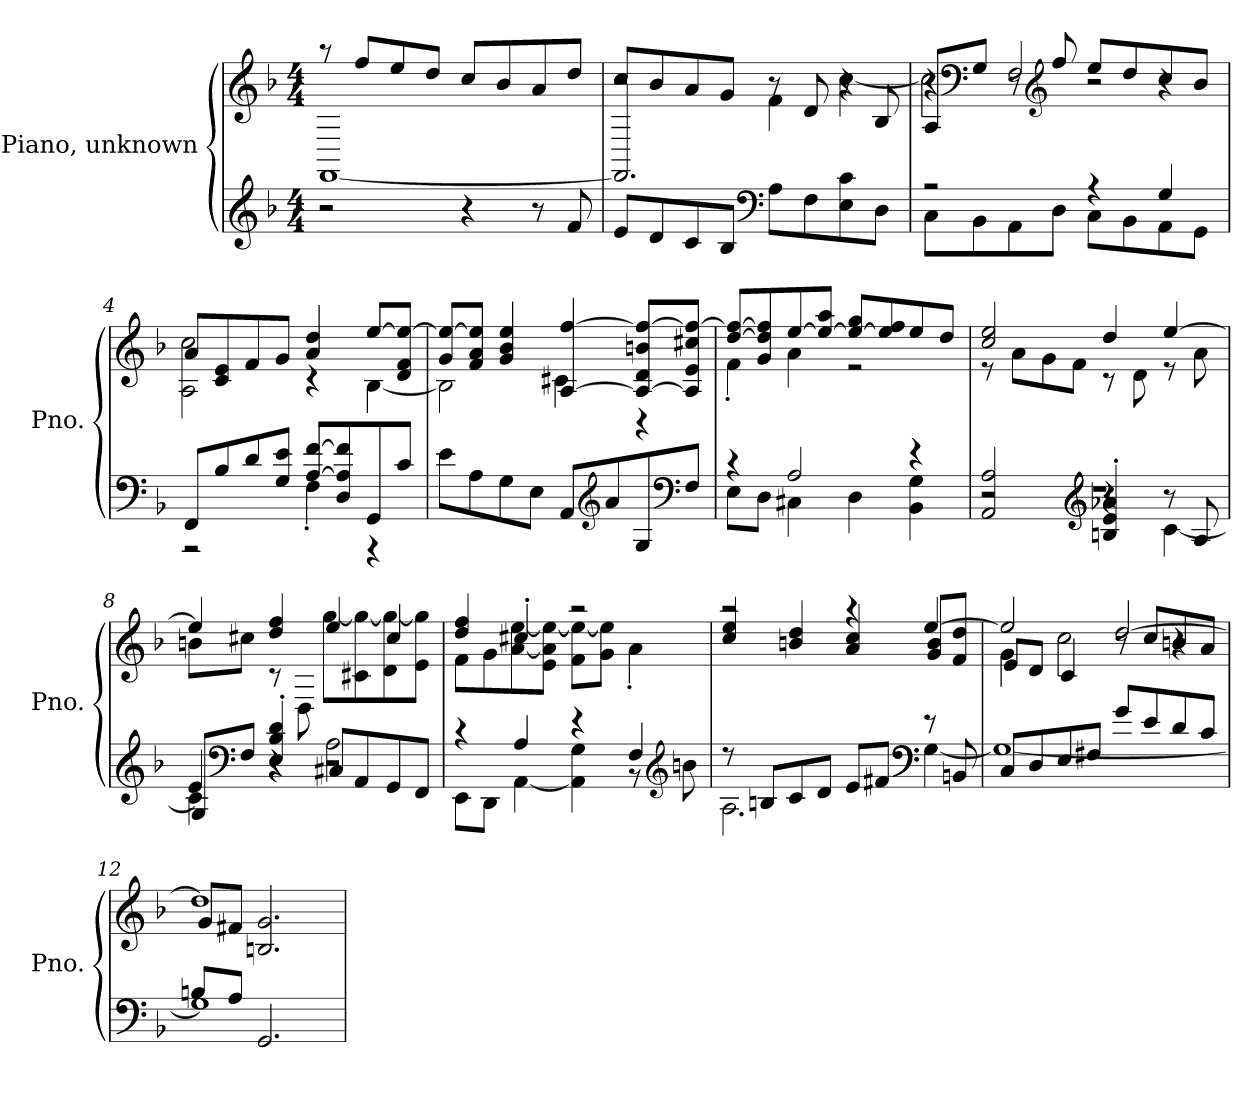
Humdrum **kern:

**kern	**kern
*part1	*part1
*staff2	*staff1
*I"Piano, unknown	*
*I'Pno.	*
*clefG2	*clefG2
*k[b-]	*k[b-]
*M4/4	*M4/4
*MM120	*MM120
=1	=1
*	*^
2r	8r	[1FF
.	8ff/L	.
.	8ee/	.
.	8dd/J	.
4r	8cc/L	.
.	8b-/	.
8r	8a/	.
8f/	8dd/J	.
=2	=2	=2
*	*	*^
8e/L	8cc/L	2r	2.FF/]
8d/	8b-/	.	.
8c/	8a/	.	.
8B-/J	8g/J	.	.
*clefF4	*	*	*
8A\L	8r	4f\	.
8F\	8d/	.	.
8E\ 8c\	8r	[4cc\	4r
8D\J	8B-/	.	.
=3	=3	=3	=3
*^	*	*	*
2r	8C\L	8A/L	2cc\]	4r
*	*	*clefF4	*	*
.	8BB-\	8G/J	.	.
.	8AA\	8r	.	2F/
*	*	*clefG2	*	*
.	8D\J	8ff/	.	.
4r	8C\L	8ee/L	2r	.
.	8BB-\	8dd/	.	.
4G/	8AA\	8cc/	.	4r
.	8GG\J	8b-/J	.	.
*	*	*	*v	*v
!!LO:LB:g=z
=4	=4	=4	=4
8FF/L	2r	8a/L	2A\ 2cc\
8B-/	.	8c/ 8e/	.
8d/	.	8f/	.
8G/ 8e/J	.	8g/J	.
[8A/ [8f/L	4F'\	4a/ 4dd/	4r
8D/ 8A/] 8f/]	.	.	.
8GG/	4r	[8ee/L	[4B-\
8c/J	.	8d/ 8f/ 8ee/_J	.
*v	*v	*	*
=5	=5	=5
8e\L	8g/ 8ee/_L	2B-\]
8A\	8f/ 8a/ 8ee/]J	.
8G\	4g/ 4b-/ 4ee/	.
8E\J	.	.
8AA/L	[4A/ [4ff/	4c#X\
*clefG2	*	*
8a/	.	.
8G/	8A/_ 8d/ 8bn/ 8ff/_L	4r
*clefF4	*	*
8F/J	8A/] 8e/ 8cc#X/ 8ff/_J	.
=6	=6	=6
*^	*	*
4r	8E\L	[8dd/ 8ff/_L	4f'\
.	8D\J	8g/ 8dd/] 8ff/]	.
2A/	4C#X\	[8ee/	4a\
.	.	8ee/_ 8aa/J	.
.	4D\	8ee/_ 8gg/L	2r
.	.	8ee/] 8ff/	.
4r	4BB-\ 4G\	8ee/	.
.	.	8dd/J	.
!!LO:LB:g=z	!!
=7	=7	=7	=7
*	*^	*	*
1r	2r	2AA/ 2A/	2cc/ 2ee/	8r
.	.	.	.	8a\L
.	.	.	.	8g\
.	.	.	.	8f\J
*clefG2	*	*	*	*
.	4r	4Bn/' 4e/' 4a-X/'	4dd/	8r
.	.	.	.	8d\
.	[4c\	8r	[4ee/	8r
.	.	8A/	.	8a\
=8	=8	=8	=8	=8
4e/	4c\]	8G/L	4ee/]	8bn\L
*clefF4	*	*	*	*
.	.	8F/J	.	8cc#X\J
4r	4r	4E/' 4B-/' 4d/'	4dd/ 4ff/	8r
.	.	.	.	8D\
2r	2A\	8C#X/L	4ee/	[8gg\L
.	.	8AA/	.	8c#X\ 8gg\_
.	.	8GG/	4cc#/	8d\ 8gg\_
.	.	8FF/J	.	8e\ 8gg\]J
*	*v	*v	*	*
=9	=9	=9	=9
4r	8EE\L	4dd/ 4ff/	8f\L
.	8DD\J	.	8g\
4A/	[4AA\	4cc#X'/	[8a\ [8ee\
.	.	.	8e\ 8a\] 8ee\_J
4r	4AA\] 4G\	2r	8f\ 8ee\_L
.	.	.	8g\ 8ee\]J
4F/	8r	.	4a'\
*clefG2	*	*	*
.	8bn\	.	.
!!LO:LB:g=z	!!
=10	=10	=10	=10
8r	2.A\	2r	4cc/ 4ee/
8Bn/L	.	.	.
8c/	.	.	4bn/ 4dd/
8d/J	.	.	.
8e/L	.	4r	4a/ 4cc/
8f#X/J	.	.	.
*clefF4	*	*	*
8r	[4G\	[4ee/	8g/ 8b/L
8BBn/	.	.	8f/ 8dd/J
=11	=11	=11	=11
*	*	*	*^
8C/L	1G_	2ee/]	4g\	8e/L
8D/	.	.	.	8d/J
8E/	.	.	2cc\	4c/
8F#X/J	.	.	.	.
8g/L	.	[2dd/	.	8r
8e/	.	.	.	8cc/L
8d/	.	.	4r	8bn/
8c/J	.	.	.	8a/J
*	*	*	*v	*v
=12	=12	=12	=12
8Bn/L	1G]	1dd]	8g/L
8A/J	.	.	8f#X/J
2.GG/	.	.	2.Bn/ 2.g/
*v	*v	*	*
*	*v	*v
=	=
*-	*-
